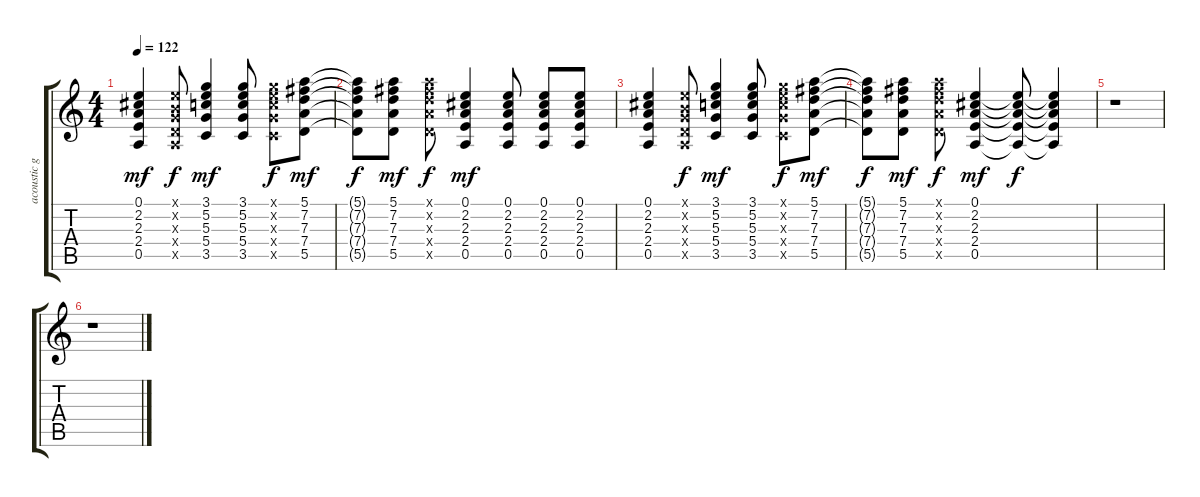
\track ("acoustic guitar" "acoustic g") {instrument acousticguitarnylon}
\staff {score tabs}
\tuning (E4 B3 G3 D3 A2 E2) {hide}
\ts (4 4)
\tempo 122
\clef g2
\ks c
(0.1 2.2 2.3 2.4 0.5).4{dy mf} (0.1{x} 0.2{x} 0.3{x} 0.4{x} 0.5{x}).8{dy f} (3.1 5.2 5.3 5.4 3.5).4{dy mf} (3.1 5.2 5.3 5.4 3.5).8 (3.1{x} 5.2{x} 5.3{x} 5.4{x} 3.5{x}).8{dy f} (5.1 7.2 7.3 7.4 5.5).8{dy mf} |
(5.1{t} 7.2{t} 7.3{t} 7.4{t} 5.5{t}).8{dy f} (5.1 7.2 7.3 7.4 5.5).8{dy mf} (5.1{x} 7.2{x} 7.3{x} 7.4{x} 5.5{x}).8{dy f} (0.1 2.2 2.3 2.4 0.5).4{dy mf} (0.1 2.2 2.3 2.4 0.5).8 (0.1 2.2 2.3 2.4 0.5).8 (0.1 2.2 2.3 2.4 0.5).8 |
(0.1 2.2 2.3 2.4 0.5).4 (0.1{x} 0.2{x} 0.3{x} 0.4{x} 0.5{x}).8{dy f} (3.1 5.2 5.3 5.4 3.5).4{dy mf} (3.1 5.2 5.3 5.4 3.5).8 (3.1{x} 5.2{x} 5.3{x} 5.4{x} 3.5{x}).8{dy f} (5.1 7.2 7.3 7.4 5.5).8{dy mf} |
(5.1{t} 7.2{t} 7.3{t} 7.4{t} 5.5{t}).8{dy f} (5.1 7.2 7.3 7.4 5.5).8{dy mf} (5.1{x} 7.2{x} 7.3{x} 7.4{x} 5.5{x}).8{dy f} (0.1 2.2 2.3 2.4 0.5).4{dy mf} (0.1{t} 2.2{t} 2.3{t} 2.4{t} 0.5{t}).8{dy f} (0.1{t} 2.2{t} 2.3{t} 2.4{t} 0.5{t}).4 |
r.1 |
r.1
